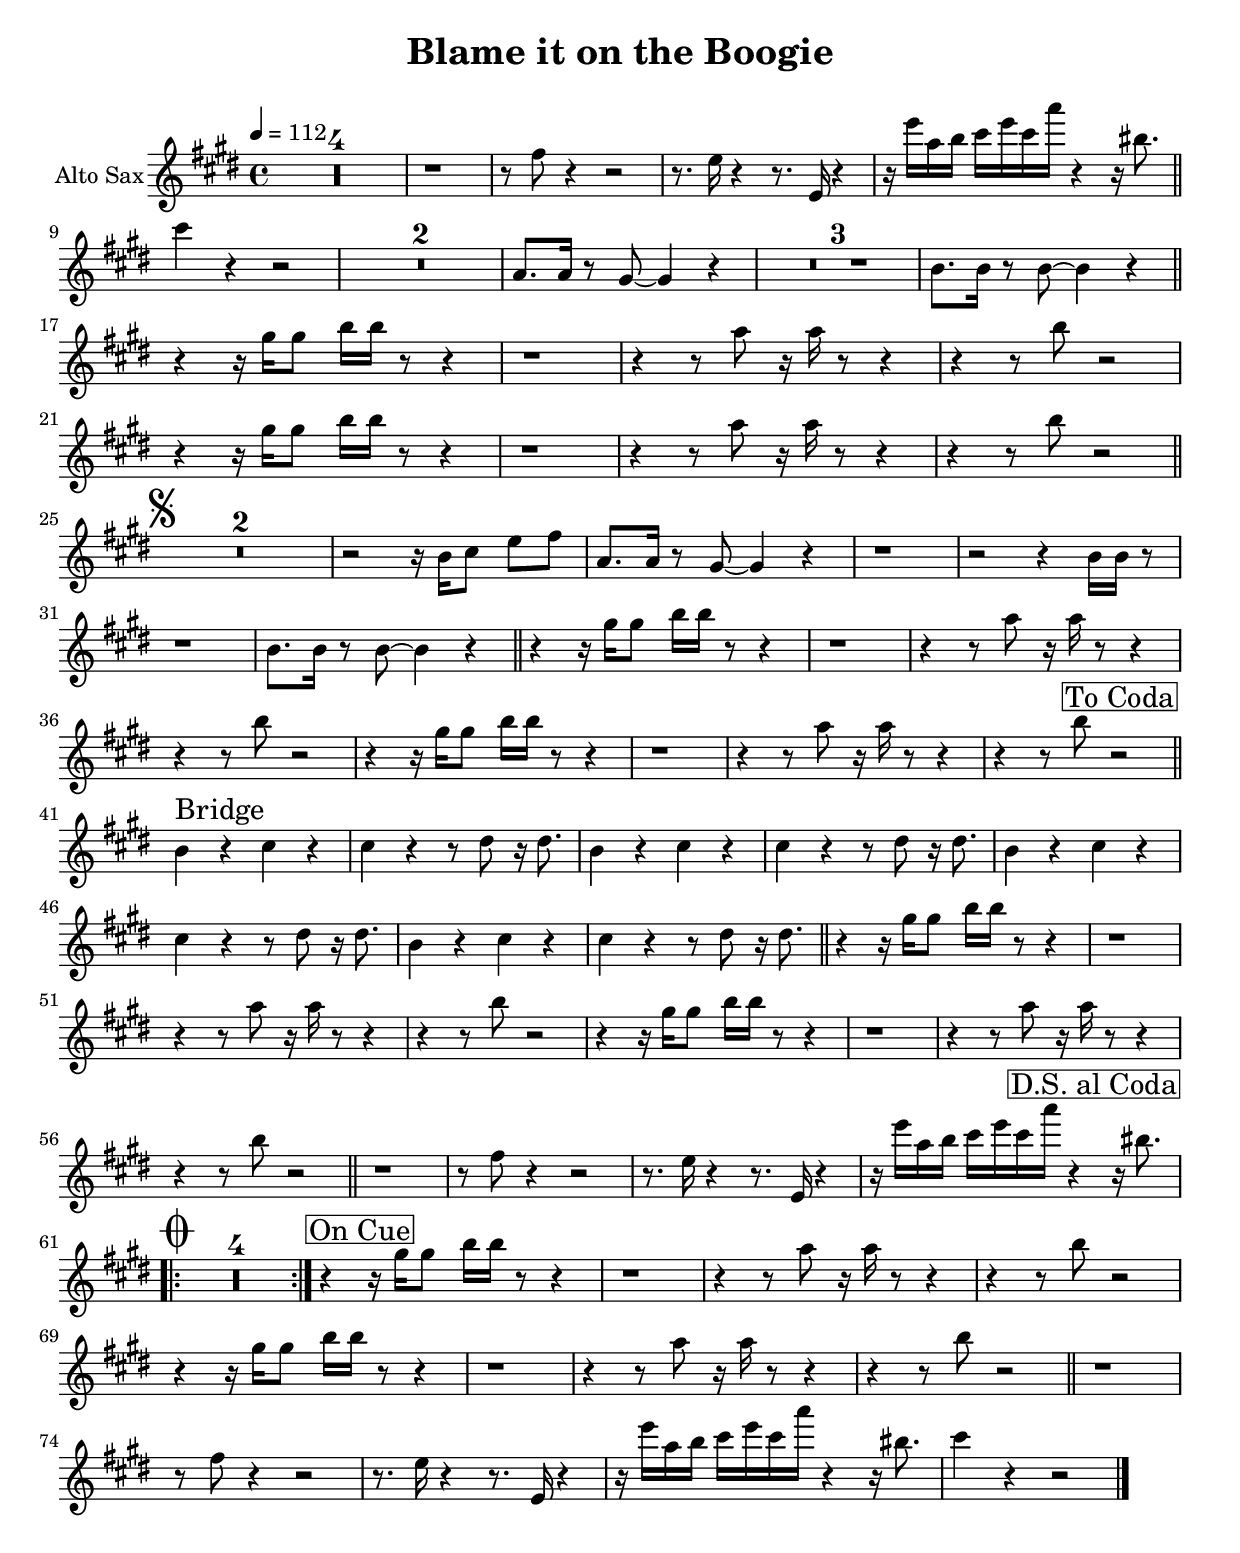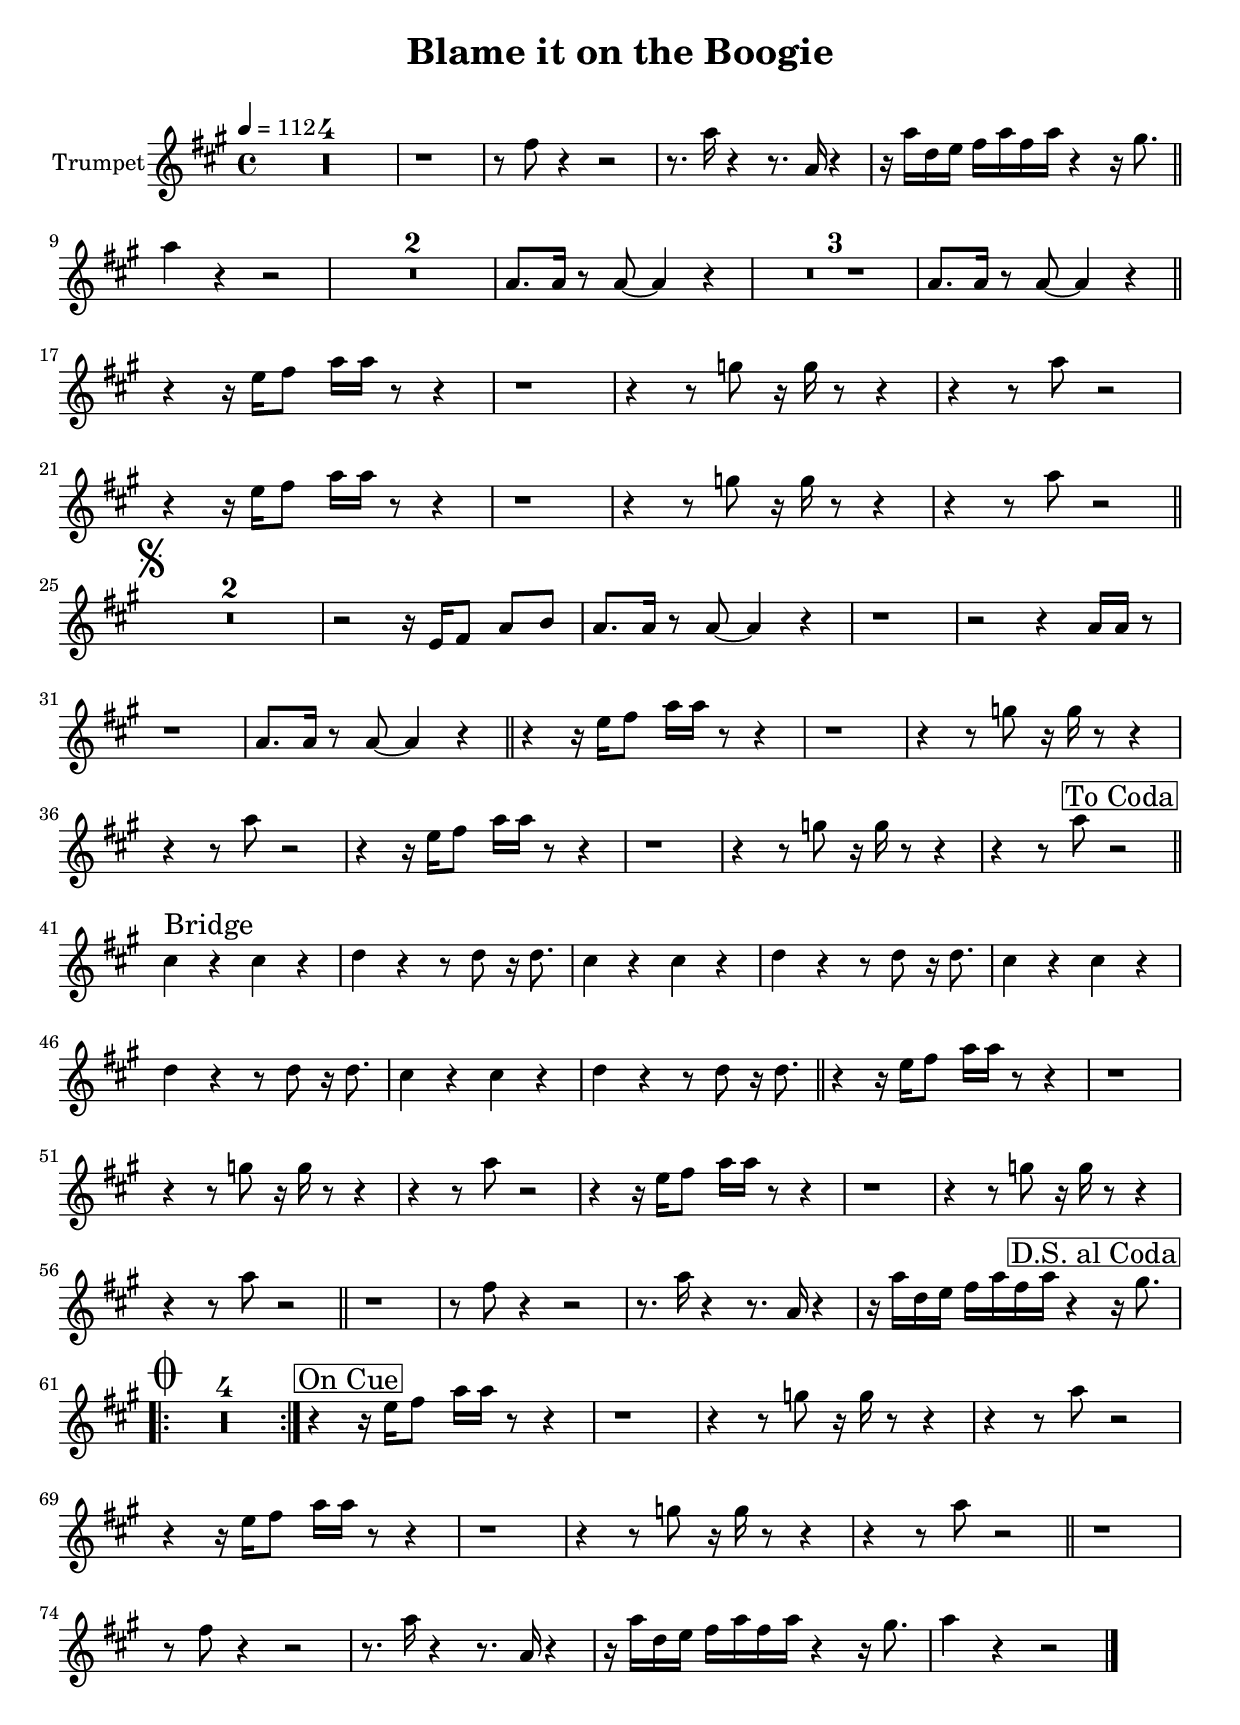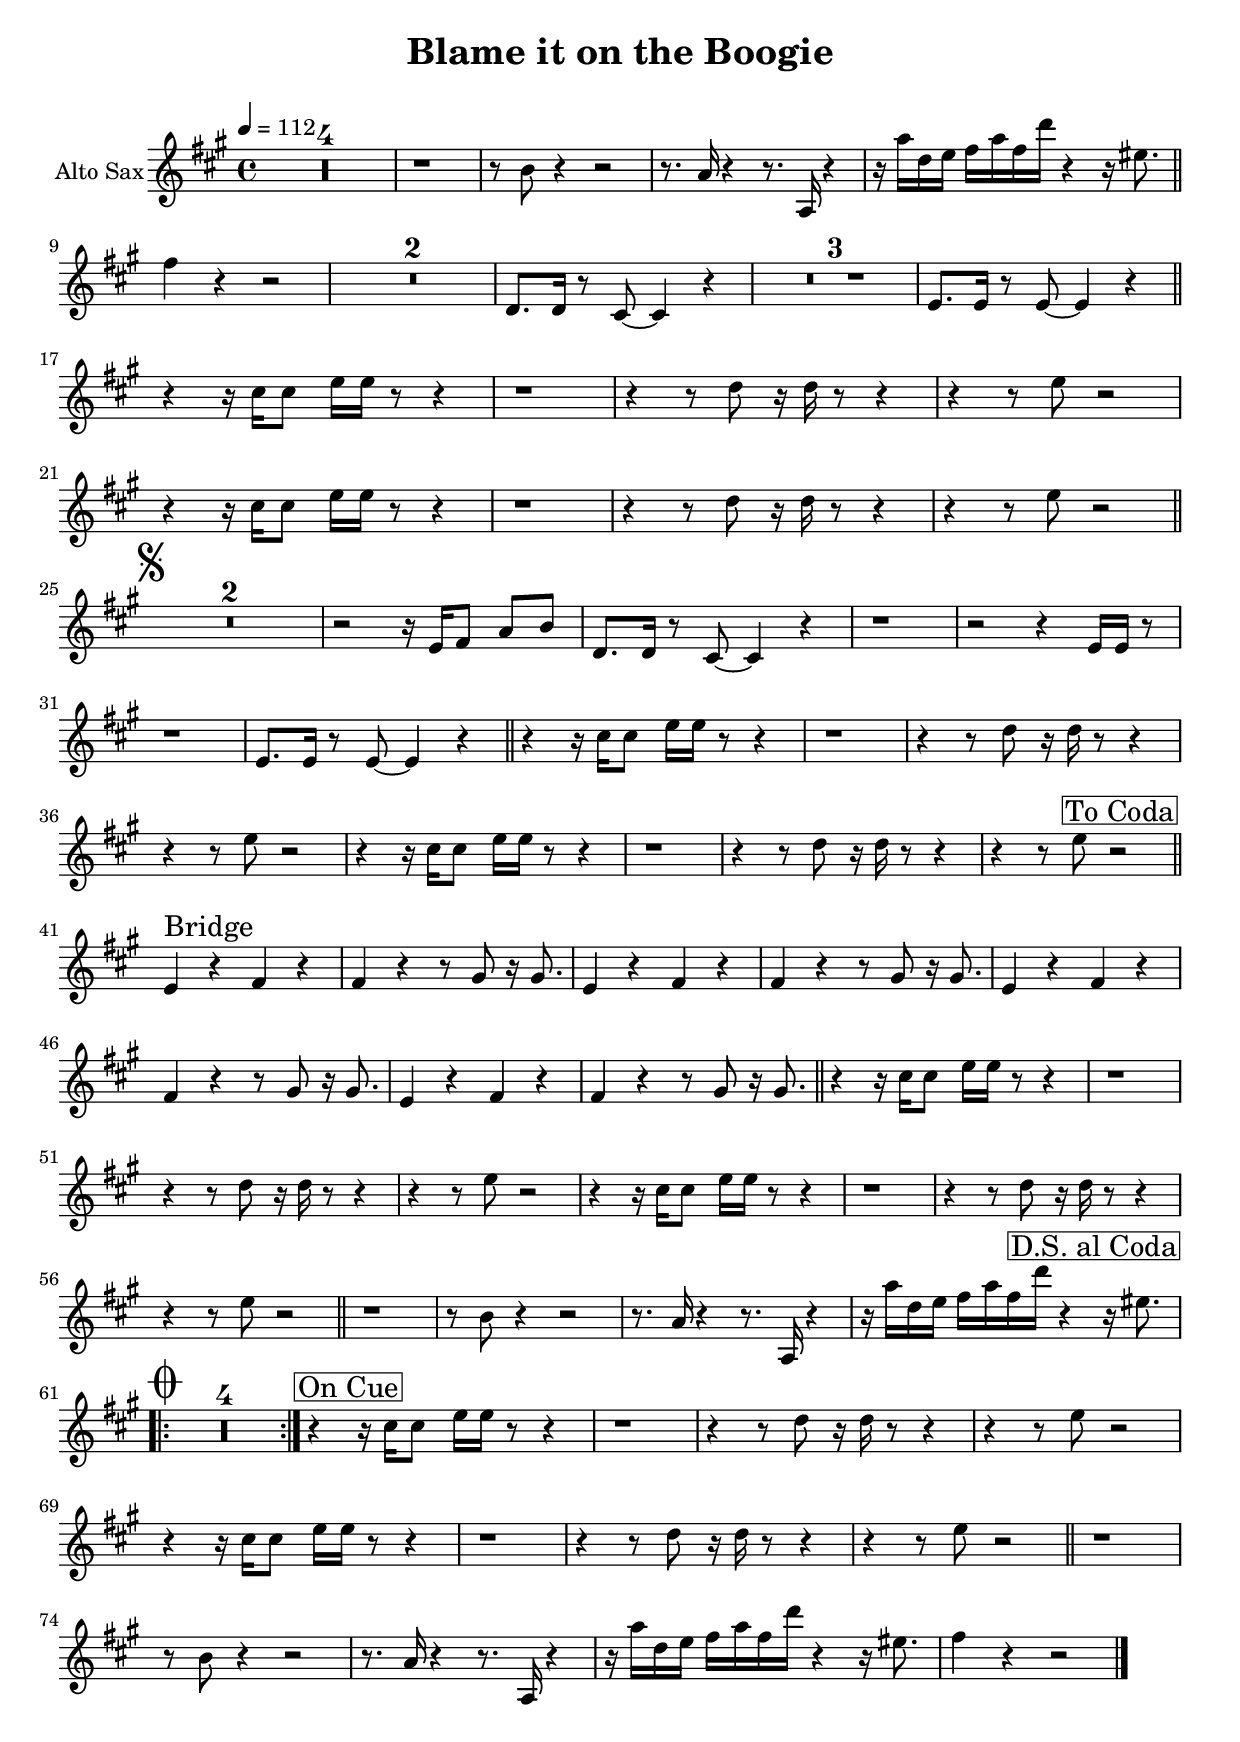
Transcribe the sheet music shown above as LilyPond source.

#(ly:set-option 'relative-includes #t)
\version "2.18.2"
\include "lib.ly"

\header {
  title = "Blame it on the Boogie"
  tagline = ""
}

\paper {
  markup-system-spacing #'padding = #3 %space after title
  ragged-last = ##t % don't stretch last line
}

global = {
  \time 4/4
  \clef "violin"
  \key es \major
  \set Score.skipBars = ##t % combine multi-rests
  \accidentalStyle "modern-voice-cautionary" % print some reduntant accidentals in parenthesis, e.g. (#)
}

structure = {
  \tempo 4 = 112
  % \partial 4. s4.
  s1*8 \bar "||" % intro

  s1*8 \bar "||" % verse simple
  s1*8 \bar "||" % chorus

  \pSegno
  s1*8 \bar "||" % verse (segno)
  s1*8 \bar "||" % chorus (to coda)
  \rightBreakMark \markupBox "To Coda"

  s1*0^\markup \fontsize #2 "Bridge"
  s1*8 \bar "||" % bridge
  s1*8 \bar "||" % chorus
  s1*4 % intro (dal segno)
  \rightBreakMark \markupBox "D.S. al Coda"

  s1*0^\markup {
    \fontsize #4
    \right-align
    \musicglyph #"scripts.coda"
  }
  s1*4 % breaks
  \leftMark \markupBox "On Cue"
  s1*8 \bar "||" % chorus
  s1*5 \bar "|."
}

remarks = \lyricmode {
}

turnChords = \chordmode {
}

chorusChords = \chordmode {
}

altoChords = \transpose es c {
  % s1*8
  % s1*12
  % s1*10 \turnChords % voc
  % s1*12 % voc
  % s1*12 % voc breaks
  % \set Score.proportionalNotationDuration = #(ly:make-moment 1 8 )
  % \chorusChords
  % \unset Score.proportionalNotationDuration
}

trumpetChords = \transpose bes c {
  % s1*8
  % s1*12 % horns
  % s1*12 % voc
  % s1*12 % voc
  % s1*12 % voc breaks
  % \set Score.proportionalNotationDuration = #(ly:make-moment 1 8 )
  % \chorusChords
  % \unset Score.proportionalNotationDuration
}

slT = \absolute {a''4}
slS = \absolute {d''4}
slbT = \repeat unfold 4 \slT
slbS = \repeat unfold 4 \slS

introTp = \relative c' {
  r1 | r8 c''8 r4 r2 | r8. es16 r4 r8. es,16 r4 | r16 es' as, bes c es c es r4 r16 d8. |
}

chorusTp = \relative c'' \repeat unfold 2 {
  r4 r16 bes'16 c8 es16 es r8 r4 | r1 | r4 r8 des r16 des16 r8 r4 | r4 r8 es r2
}

trumpet = \transpose bes e \relative c' {
  \global
  \set Staff.instrumentName = #"Trumpet"

  R1*4
  \introTp

  % verse simple
  es''4 r4 r2 | R1*2 | es,8. es16 r8 es~ es4 r | R1*3 | es8. es16 r8 es~ es4 r |

  % chorus
  \chorusTp

  % verse
  R1*2 | r2 r16 bes c8 es f | es8. es16 r8 es~ es4 r |
  r1 | r2 r4 es16 es r8 | r1 | es8. es16 r8 es~ es4 r 

  \chorusTp

  % bridge
  \repeat unfold 4 { g4 r g r | as r r8 as r16 as8. }
  \chorusTp
  \introTp

  %coda
  \repeat volta 2 R1*4

  %ending
  \chorusTp
  \introTp es'4 r r2
}

breaks = {
  s1*8 % intro

  s1*8 % verse simple
  s1*8 \break % chorus

  s1*8 % verse (segno)
  s1*8 \break % chorus (to coda)

  s1*8 % bridge
  s1*8 % chorus
  s1*4 \break % intro (dal segno)

  s1*4 % breaks
  s1*8 % chorus
}

introAs = \relative c {
  r1 | r8 f''8 r4 r2 | r8. es16 r4 r8. es,16 r4 | r16 es'' as, bes c es c as' r4 r16 b,8. |
}

chorusAs = \relative c'' \repeat unfold 2 {
  r4 r16 g'16 g8 bes16 bes r8 r4 | r1 | r4 r8 as r16 as16 r8 r4 | r4 r8 bes r2
}

altoSax = \transpose es e \relative c {
  \global
  \set Staff.instrumentName = #"Alto Sax"

  R1*4
  \introAs

  % verse simple
  c'''4 r4 r2 | R1*2 | as,8. as16 r8 g~ g4 r | R1*3 | bes8. bes16 r8 bes~ bes4 r |

  \chorusAs

  % verse
  R1*2 | r2 r16 bes c8 es f | as,8. as16 r8 g~ g4 r |
  r1 | r2 r4 bes16 bes r8 | r1 | bes8. bes16 r8 bes~ bes4 r 

  \chorusAs

  %bridge
  \repeat unfold 4 { bes4 r c r | c r r8 d r16 d8. }
  \chorusAs
  \introAs

  %coda
  \repeat volta 2 R1*4

  %ending
  \chorusAs
  \introAs c'4 r4 r2
}

% \book {
%   \score {
%     % \midi { }
%     <<
%       \lyricsAbove \remarks
%       \new ChordNames \trumpetChords
%       \new Staff = "trumpet" <<
%         \structure
%         \breaks
%         \trumpet
%       >>
%       % \new Staff \trumpet
%       \new ChordNames \altoChords
%       \new Staff = "altoSax" <<
%         \altoSax
%       >>
%     >>
%   }
% }


\book {
  \bookOutputSuffix "tp"
  \paper {
    system-system-spacing #'basic-distance = #11 % increase space
    % fit on one page
    % system-system-spacing = #'(
    %   (basic-distance . 10)
    %   (minimum-distance . 0)
    %   (padding . 0)
    %   (stretchability . 0))
  }
  \score {
    <<
      \lyricsAbove \remarks
      \new ChordNames \trumpetChords
      \new Staff = "trumpet" <<
        \structure
        \breaks
        \trumpet
      >>
    >>
  }
}
\book {
  \bookOutputSuffix "as"
  \paper {
    system-system-spacing #'basic-distance = #9 % increase space
  }
  \score {
    <<
      \lyricsAbove \remarks
      \new ChordNames \altoChords
      \new Staff = "altoSax" <<
        \structure
        \breaks
        \altoSax
      >>
    >>
  }
}

tenorSax = \transpose bes es \altoSax
tenorChords = \transpose bes es \altoChords
\book {
  \bookOutputSuffix "ts"
  \paper {
    system-system-spacing #'basic-distance = #11
  }
  \score {
    <<
      \lyricsAbove \remarks
      \new ChordNames \tenorChords
      \new Staff = "tenorSax" <<
        \structure
        \breaks
        \tenorSax
      >>
    >>
  }
}
